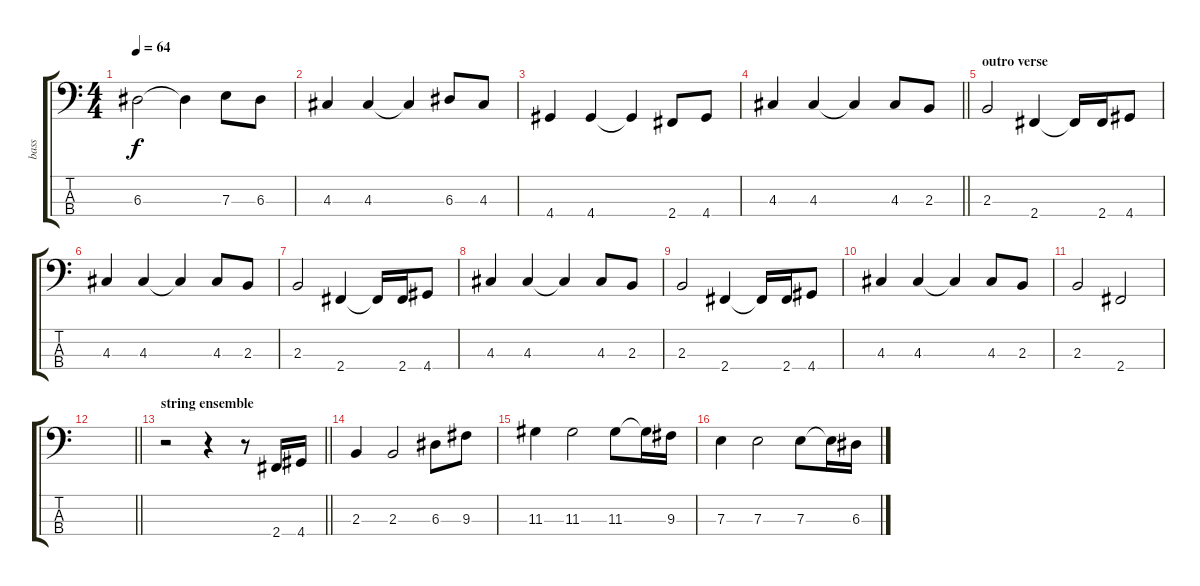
\track ("bass" "bass") {instrument electricbassfinger}
\staff {score tabs}
\tuning (G2 D2 A1 E1) {hide}
\ts (4 4)
\tempo 64
\clef f4
\ks c
6.3.2{dy f} 6.3{t}.4 7.3.8 6.3.8 |
4.3.4 4.3.4 4.3{t}.4 6.3.8 4.3.8 |
4.4.4 4.4.4 4.4{t}.4 2.4.8 4.4.8 |
\barLineRight lightlight
4.3.4 4.3.4 4.3{t}.4 4.3.8 2.3.8 |
\section ("" "outro verse ")
2.3.2 2.4.4 2.4{t}.16 2.4.16 4.4.8 |
4.3.4 4.3.4 4.3{t}.4 4.3.8 2.3.8 |
2.3.2 2.4.4 2.4{t}.16 2.4.16 4.4.8 |
4.3.4 4.3.4 4.3{t}.4 4.3.8 2.3.8 |
2.3.2 2.4.4 2.4{t}.16 2.4.16 4.4.8 |
4.3.4 4.3.4 4.3{t}.4 4.3.8 2.3.8 |
2.3.2 2.4.2 |
\barLineRight lightlight
|
\section ("" "string ensemble")
\barLineRight lightlight
r.2 r.4 r.8 2.4.16 4.4.16 |
2.3.4 2.3.2 6.3.8 9.3.8 |
11.3.4 11.3.2 11.3.8 11.3{t}.16 9.3.16 |
7.3.4 7.3.2 7.3.8 7.3{t}.16 6.3.16
